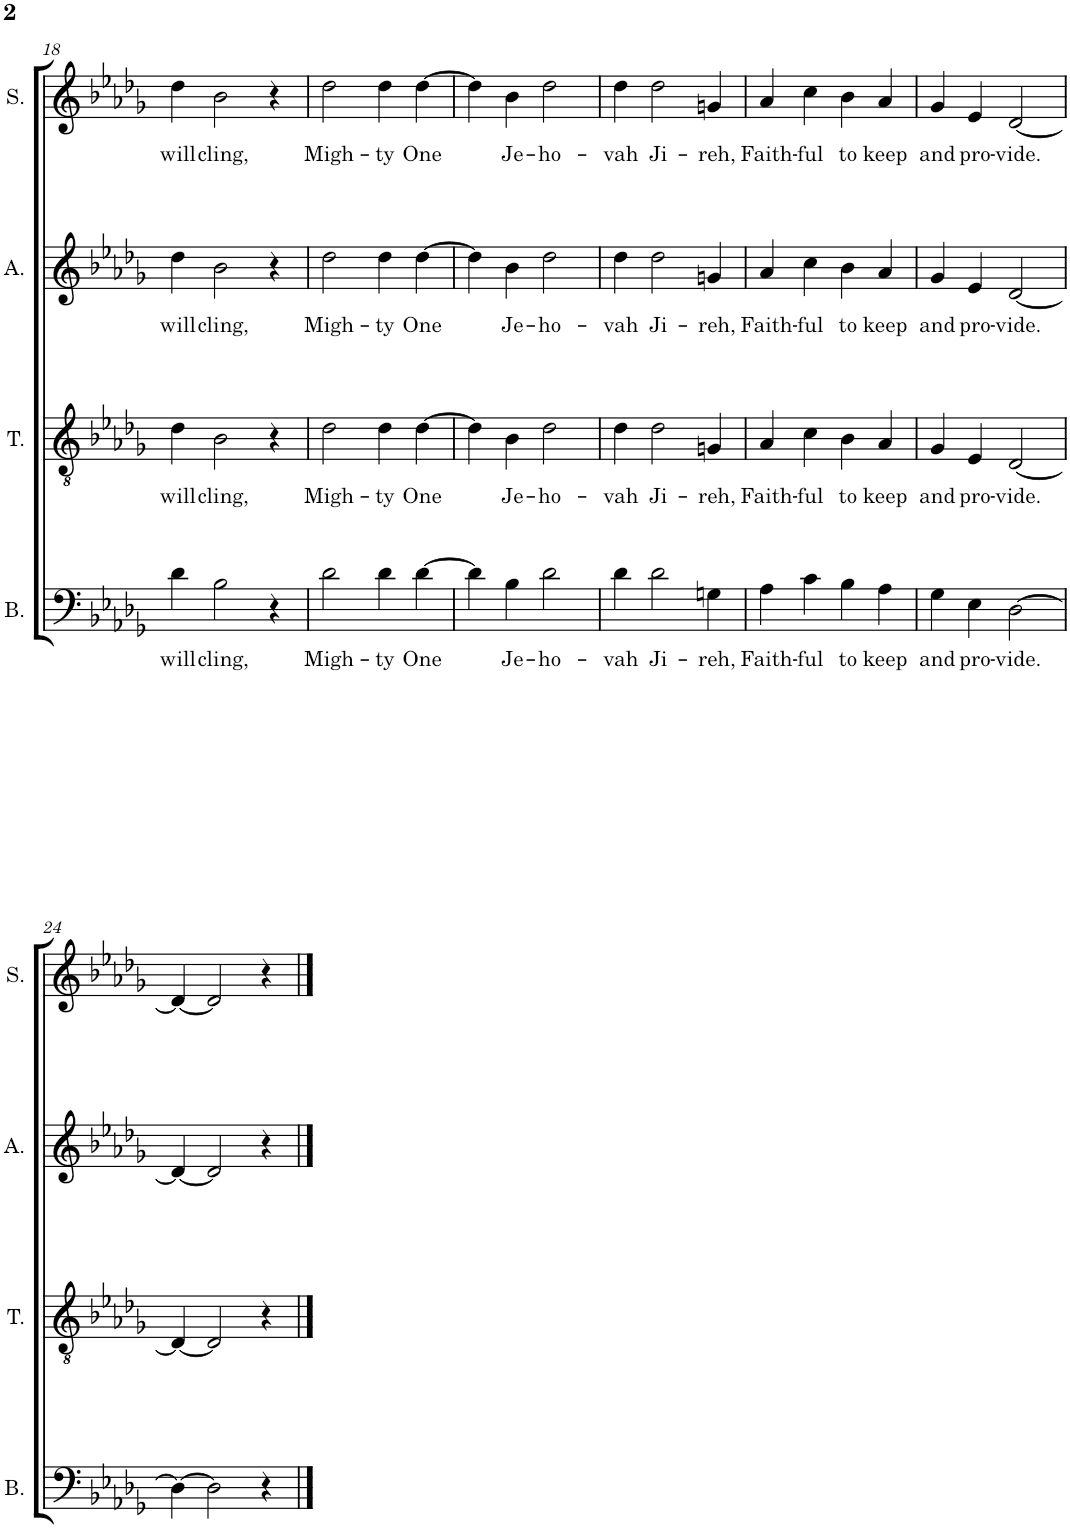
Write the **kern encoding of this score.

**kern	**text	**kern	**text	**kern	**text	**kern	**text
*part4	*part4	*part3	*part3	*part2	*part2	*part1	*part1
*staff4	*staff4	*staff3	*staff3	*staff2	*staff2	*staff1	*staff1
*I"Bass	*	*I"Tenor	*	*I"Alto	*	*I"Soprano	*
*I'B.	*	*I'T.	*	*I'A.	*	*I'S.	*
!!LO:PB:g=z
*clefF4	*	*clefGv2	*	*clefG2	*	*clefG2	*
*k[b-e-a-d-g-]	*	*k[b-e-a-d-g-]	*	*k[b-e-a-d-g-]	*	*k[b-e-a-d-g-]	*
*M4/4	*	*M4/4	*	*M4/4	*	*M4/4	*
=18	=18	=18	=18	=18	=18	=18	=18
!	!LO:LY:b	!	!LO:LY:b	!	!LO:LY:b	!	!LO:LY:b
4d-\	will	4d-\	will	4dd-\	will	4dd-\	will
!	!LO:LY:b	!	!LO:LY:b	!	!LO:LY:b	!	!LO:LY:b
2B-\	cling,	2B-\	cling,	2b-\	cling,	2b-\	cling,
4r	.	4r	.	4r	.	4r	.
=19	=19	=19	=19	=19	=19	=19	=19
!	!LO:LY:b	!	!LO:LY:b	!	!LO:LY:b	!	!LO:LY:b
2d-\	Migh-	2d-\	Migh-	2dd-\	Migh-	2dd-\	Migh-
!	!LO:LY:b	!	!LO:LY:b	!	!LO:LY:b	!	!LO:LY:b
4d-\	-ty	4d-\	-ty	4dd-\	-ty	4dd-\	-ty
!	!LO:LY:b	!	!LO:LY:b	!	!LO:LY:b	!	!LO:LY:b
[4d-\	One	[4d-\	One	[4dd-\	One	[4dd-\	One
=20	=20	=20	=20	=20	=20	=20	=20
4d-\]	.	4d-\]	.	4dd-\]	.	4dd-\]	.
!	!LO:LY:b	!	!LO:LY:b	!	!LO:LY:b	!	!LO:LY:b
4B-\	Je-	4B-\	Je-	4b-\	Je-	4b-\	Je-
!	!LO:LY:b	!	!LO:LY:b	!	!LO:LY:b	!	!LO:LY:b
2d-\	-ho-	2d-\	-ho-	2dd-\	-ho-	2dd-\	-ho-
=21	=21	=21	=21	=21	=21	=21	=21
!	!LO:LY:b	!	!LO:LY:b	!	!LO:LY:b	!	!LO:LY:b
4d-\	-vah	4d-\	-vah	4dd-\	-vah	4dd-\	-vah
!	!LO:LY:b	!	!LO:LY:b	!	!LO:LY:b	!	!LO:LY:b
2d-\	Ji-	2d-\	Ji-	2dd-\	Ji-	2dd-\	Ji-
!	!LO:LY:b	!	!LO:LY:b	!	!LO:LY:b	!	!LO:LY:b
4Gn\	-reh,	4Gn/	-reh,	4gn/	-reh,	4gn/	-reh,
=22	=22	=22	=22	=22	=22	=22	=22
!	!LO:LY:b	!	!LO:LY:b	!	!LO:LY:b	!	!LO:LY:b
4A-\	Faith-	4A-/	Faith-	4a-/	Faith-	4a-/	Faith-
!	!LO:LY:b	!	!LO:LY:b	!	!LO:LY:b	!	!LO:LY:b
4c\	-ful	4c\	-ful	4cc\	-ful	4cc\	-ful
!	!LO:LY:b	!	!LO:LY:b	!	!LO:LY:b	!	!LO:LY:b
4B-\	to	4B-\	to	4b-\	to	4b-\	to
!	!LO:LY:b	!	!LO:LY:b	!	!LO:LY:b	!	!LO:LY:b
4A-\	keep	4A-/	keep	4a-/	keep	4a-/	keep
=23	=23	=23	=23	=23	=23	=23	=23
!	!LO:LY:b	!	!LO:LY:b	!	!LO:LY:b	!	!LO:LY:b
4G-\	and	4G-/	and	4g-/	and	4g-/	and
!	!LO:LY:b	!	!LO:LY:b	!	!LO:LY:b	!	!LO:LY:b
4E-\	pro-	4E-/	pro-	4e-/	pro-	4e-/	pro-
!	!LO:LY:b	!	!LO:LY:b	!	!LO:LY:b	!	!LO:LY:b
[2D-\	-vide.	[2D-/	-vide.	[2d-/	-vide.	[2d-/	-vide.
!!LO:LB:g=z
=24	=24	=24	=24	=24	=24	=24	=24
4D-\_	.	4D-/_	.	4d-/_	.	4d-/_	.
2D-\]	.	2D-/]	.	2d-/]	.	2d-/]	.
4r	.	4r	.	4r	.	4r	.
==	==	==	==	==	==	==	==
*-	*-	*-	*-	*-	*-	*-	*-
